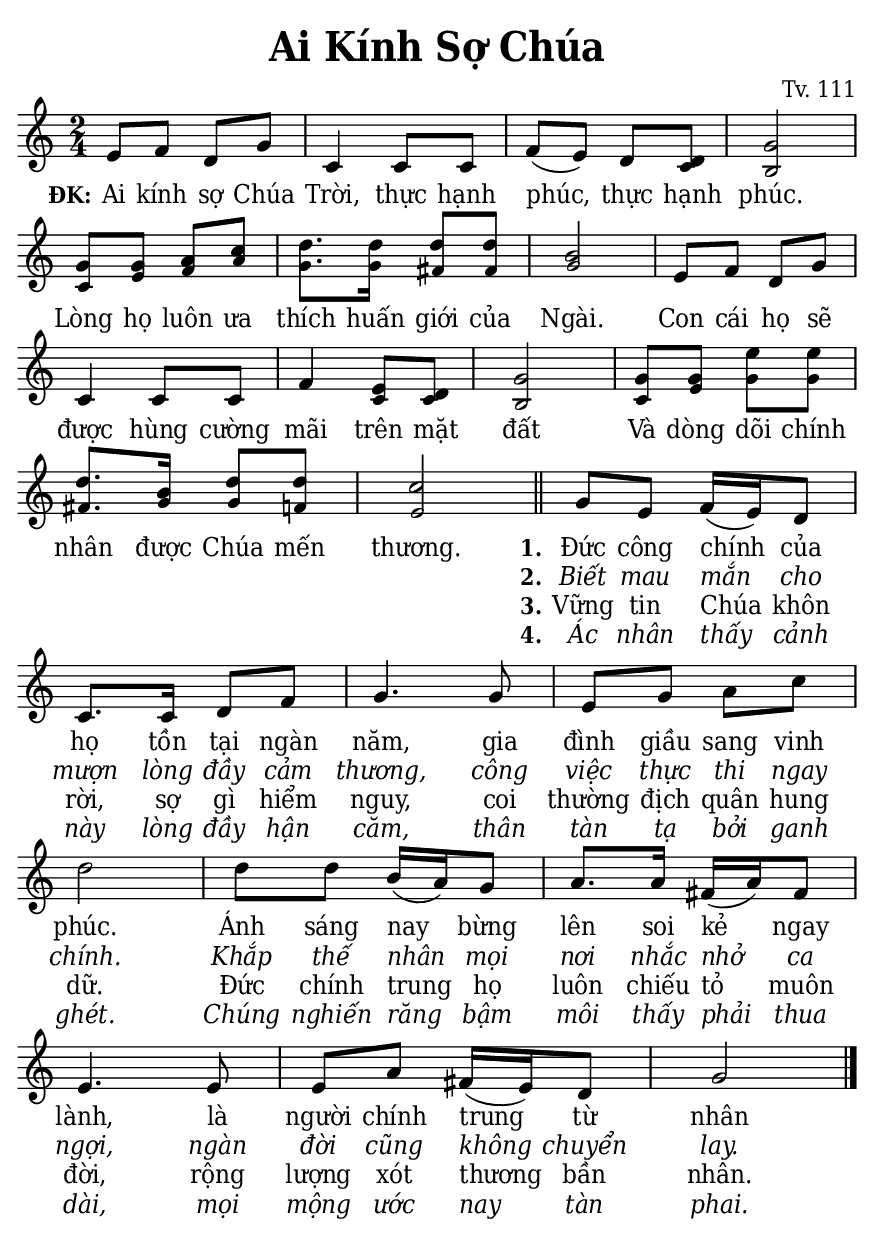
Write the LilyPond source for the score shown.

% Cài đặt chung\
\version "2.22.1"
\include "english.ly"

\header {
  title = \markup { \fontsize #1 "Ai Kính Sợ Chúa" }
  composer = "Tv. 111"
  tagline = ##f
}

% Nhạc phiên khúc
nhacPhienKhucSop = \relative c' {
  e8 f d g |
  c,4 c8 c |
  f (e) d d |
  g2 |
  g8 g a c |
  d8. d16 d8 d |
  b2 |
  e,8 f d g |
  c,4 c8 c |
  f4 e8 d |
  g2 |
  g8 g e' e |
  d8. b16 d8 d |
  c2 \bar "||"
  
  g8 e f16 (e) d8 |
  c8. c16 d8 f |
  g4. g8 |
  e g a c |
  d2 |
  d8 d b16 (a) g8 |
  a8. a16 fs (a) fs8 |
  e4. e8 |
  e a fs16 (e) d8 |
  g2 \bar "|."
}

nhacPhienKhucAlto = \relative c' {
  e8 f d g |
  c,4 c8 c |
  f (e) d c |
  b2 |
  c8 e f a |
  g8. g16 fs8 fs |
  g2 |
  e8 f d g |
  c,4 c8 c |
  f4 c8 c |
  b2 |
  c8 e g g |
  fs8. g16 g8 f! |
  e2
}

% Lời phiên khúc
loiPhienKhucSop = \lyrics {
  \set stanza = "ĐK:"
  Ai kính sợ Chúa Trời, thực hạnh phúc,
  thực hạnh phúc.
  Lòng họ luôn ưa thích huấn giới của Ngài.
  Con cái họ sẽ được hùng cường mãi trên mặt đất
  Và dòng dõi chính nhân được Chúa mến thương.
  <<
    {
      \set stanza = "1."
      Đức công chính của họ tồn tại ngàn năm,
      gia đình giầu sang vinh phúc.
      Ánh sáng nay bừng lên soi kẻ ngay lành,
      là người chính trung từ nhân
    }
    \new Lyrics {
	    \set associatedVoice = "beSop"
	    \set stanza = "2."
      \override Lyrics.LyricText.font-shape = #'italic
	    Biết mau mắn cho mượn lòng đầy cảm thương,
	    công việc thực thi ngay chính.
	    Khắp thế nhân mọi nơi nhắc nhở ca ngợi,
	    ngàn đời cũng không chuyển lay.
    }
    \new Lyrics {
	    \set associatedVoice = "beSop"
	    \set stanza = "3."
	    Vững tin Chúa khôn rời, sợ gì hiểm nguy,
	    coi thường địch quân hung dữ.
	    Đức chính trung họ luôn chiếu tỏ muôn đời,
	    rộng lượng xót thương bần nhân.
    }
    \new Lyrics {
	    \set associatedVoice = "beSop"
	    \set stanza = "4."
      \override Lyrics.LyricText.font-shape = #'italic
	    Ác nhân thấy cảnh này lòng đầy hận căm,
	    thân tàn tạ bởi ganh ghét.
	    Chúng nghiến răng bậm môi thấy phải thua dài,
	    mọi mộng ước nay tàn phai.
    }
  >>
}

% Dàn trang
\paper {
  #(set-paper-size "a5")
  top-margin = 3\mm
  bottom-margin = 3\mm
  left-margin = 3\mm
  right-margin = 3\mm
  indent = #0
  #(define fonts
	 (make-pango-font-tree "Deja Vu Serif Condensed"
	 		       "Deja Vu Serif Condensed"
			       "Deja Vu Serif Condensed"
			       (/ 20 20)))
  print-page-number = ##f
  page-count = #1
}

TongNhip = {
  \key c \major \time 2/4
  \set Timing.beamExceptions = #'()
  \set Timing.baseMoment = #(ly:make-moment 1/4)
}

% Đổi kích thước nốt cho bè phụ
notBePhu =
#(define-music-function (font-size music) (number? ly:music?)
   (for-some-music
     (lambda (m)
       (if (music-is-of-type? m 'rhythmic-event)
           (begin
             (set! (ly:music-property m 'tweaks)
                   (cons `(font-size . ,font-size)
                         (ly:music-property m 'tweaks)))
             #t)
           #f))
     music)
   music)

\score {
  \new ChoirStaff <<
    \new Staff \with {
        \consists "Merge_rests_engraver"
        printPartCombineTexts = ##f
      }
      <<
      \new Voice \TongNhip \partCombine 
        \nhacPhienKhucSop
        \notBePhu -1 { \nhacPhienKhucAlto }
      \new NullVoice = beSop \nhacPhienKhucSop
      \new Lyrics \lyricsto beSop \loiPhienKhucSop
      >>
  >>
  \layout {
    \override Lyrics.LyricSpace.minimum-distance = #1
    \override Score.BarNumber.break-visibility = ##(#f #f #f)
    \override Score.SpacingSpanner.uniform-stretching = ##t
  } 
}
